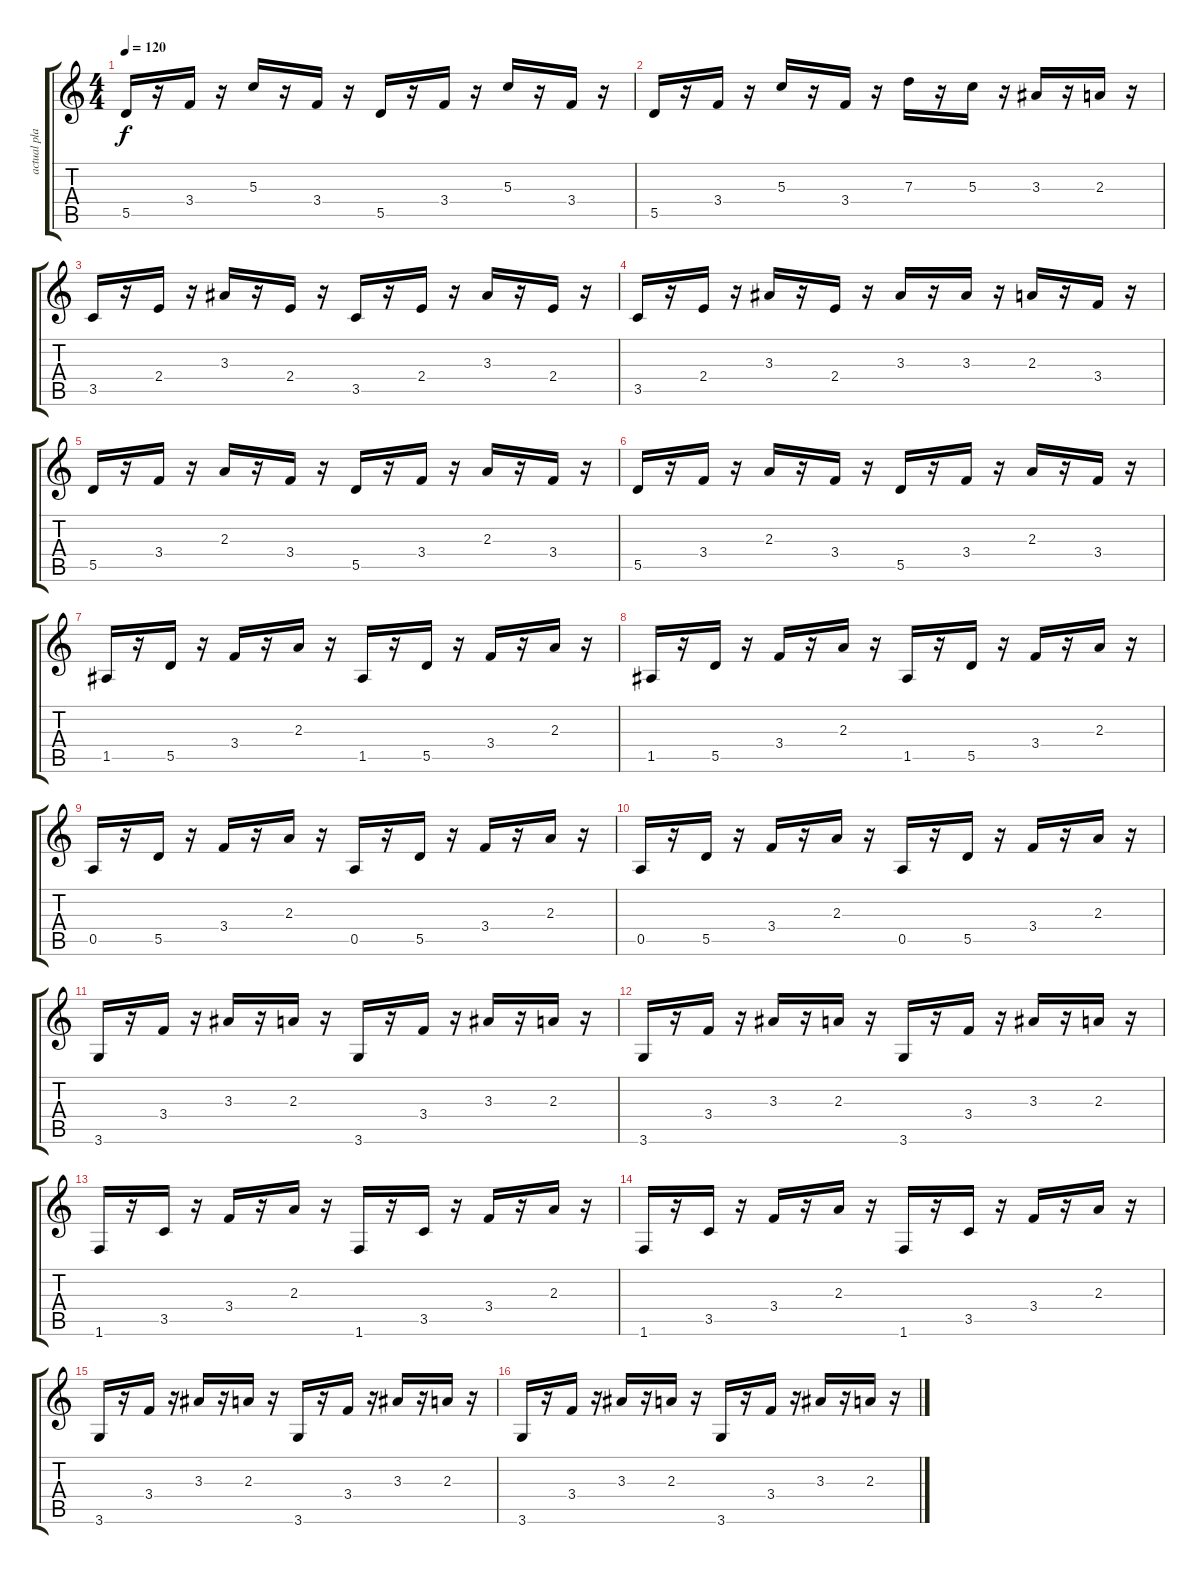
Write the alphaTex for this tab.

\track ("actual playing" "actual pla") {instrument acousticguitarsteel}
\staff {score tabs}
\tuning (E4 C4 G3 D3 A2 E2) {hide}
\ts (4 4)
\tempo 120
\clef g2
\ks c
5.5.16{dy f} r.16 3.4.16 r.16 5.3.16 r.16 3.4.16 r.16 5.5.16 r.16 3.4.16 r.16 5.3.16 r.16 3.4.16 r.16 |
5.5.16 r.16 3.4.16 r.16 5.3.16 r.16 3.4.16 r.16 7.3.16 r.16 5.3.16 r.16 3.3.16 r.16 2.3.16 r.16 |
3.5.16 r.16 2.4.16 r.16 3.3.16 r.16 2.4.16 r.16 3.5.16 r.16 2.4.16 r.16 3.3.16 r.16 2.4.16 r.16 |
3.5.16 r.16 2.4.16 r.16 3.3.16 r.16 2.4.16 r.16 3.3.16 r.16 3.3.16 r.16 2.3.16 r.16 3.4.16 r.16 |
5.5.16 r.16 3.4.16 r.16 2.3.16 r.16 3.4.16 r.16 5.5.16 r.16 3.4.16 r.16 2.3.16 r.16 3.4.16 r.16 |
5.5.16 r.16 3.4.16 r.16 2.3.16 r.16 3.4.16 r.16 5.5.16 r.16 3.4.16 r.16 2.3.16 r.16 3.4.16 r.16 |
1.5.16 r.16 5.5.16 r.16 3.4.16 r.16 2.3.16 r.16 1.5.16 r.16 5.5.16 r.16 3.4.16 r.16 2.3.16 r.16 |
1.5.16 r.16 5.5.16 r.16 3.4.16 r.16 2.3.16 r.16 1.5.16 r.16 5.5.16 r.16 3.4.16 r.16 2.3.16 r.16 |
0.5.16 r.16 5.5.16 r.16 3.4.16 r.16 2.3.16 r.16 0.5.16 r.16 5.5.16 r.16 3.4.16 r.16 2.3.16 r.16 |
0.5.16 r.16 5.5.16 r.16 3.4.16 r.16 2.3.16 r.16 0.5.16 r.16 5.5.16 r.16 3.4.16 r.16 2.3.16 r.16 |
3.6.16 r.16 3.4.16 r.16 3.3.16 r.16 2.3.16 r.16 3.6.16 r.16 3.4.16 r.16 3.3.16 r.16 2.3.16 r.16 |
3.6.16 r.16 3.4.16 r.16 3.3.16 r.16 2.3.16 r.16 3.6.16 r.16 3.4.16 r.16 3.3.16 r.16 2.3.16 r.16 |
1.6.16 r.16 3.5.16 r.16 3.4.16 r.16 2.3.16 r.16 1.6.16 r.16 3.5.16 r.16 3.4.16 r.16 2.3.16 r.16 |
1.6.16 r.16 3.5.16 r.16 3.4.16 r.16 2.3.16 r.16 1.6.16 r.16 3.5.16 r.16 3.4.16 r.16 2.3.16 r.16 |
3.6.16 r.16 3.4.16 r.16 3.3.16 r.16 2.3.16 r.16 3.6.16 r.16 3.4.16 r.16 3.3.16 r.16 2.3.16 r.16 |
3.6.16 r.16 3.4.16 r.16 3.3.16 r.16 2.3.16 r.16 3.6.16 r.16 3.4.16 r.16 3.3.16 r.16 2.3.16 r.16
